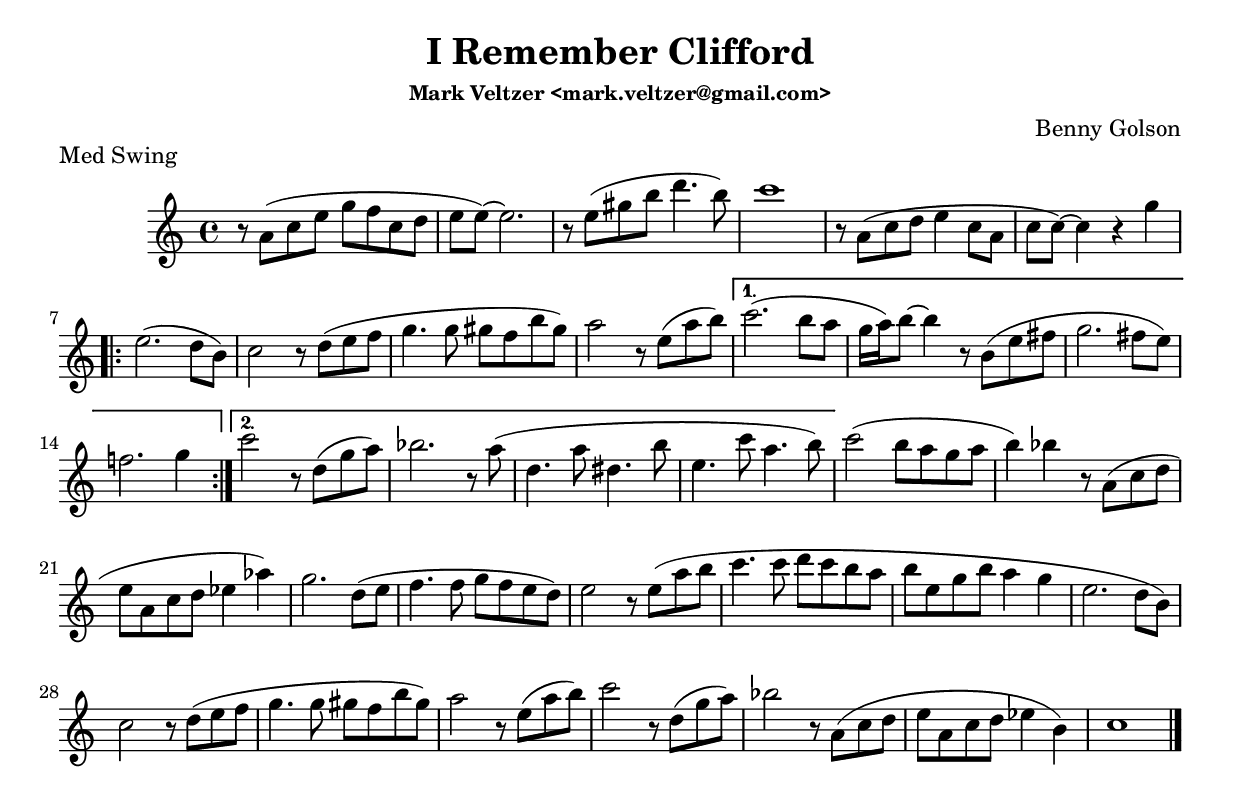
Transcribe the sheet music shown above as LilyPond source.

\include "lilypond/include/common.lyi"
\header {
	filename="[% target_node %]"
	title="I Remember Clifford"
	subtitle=""
	composer="Benny Golson"
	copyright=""
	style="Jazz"
	piece="Med Swing"
}

tune=\relative c'' {
	\key c \major
	\time 4/4

	r8 a ( c e g f c d | e e ~ ) e2. | r8 e ( gis b d4. b8 ) | c1 |
	r8 a, ( c d e4 c8 a | c8 c ~ ) c4 r4 g' |
	\repeat volta 2 {
		e2. ( d8 b ) | c2 r8 d ( e f | g4. g8 gis f b gis ) | a2 r8 e ( a b ) |
	}
	\alternative {
		{ c2. ( b8 a | g16 a ) b8 ~ b4 r8 b, ( e fis | g2. fis8 e ) | f!2. g4 }
		{ c2 r8 d,8 ( g a ) | bes2. r8 a ( | d,4. a'8 dis,4. b'8 | e,4. c'8 a4. b8 ) | }
	}
	c2 ( b8 a g a | b4 ) bes r8 a, ( c d | e a, c d ees4 aes ) | g2. d8 ( e |
	f4. f8 g f e d ) | e2 r8 e ( a b | c4. c8 d c b a | b e, g b a4 g |
	e2. d8 b ) | c2 r8 d ( e f | g4. g8 gis f b gis ) | a2 r8 e ( a b ) |
	c2 r8 d, ( g a ) | bes2 r8 a, ( c d | e a, c d ees4 b ) | c1 \bar "|."
}

\score {
	<<
		\context Staff \tune
	>>
	\midi {}
	\layout {}
}
